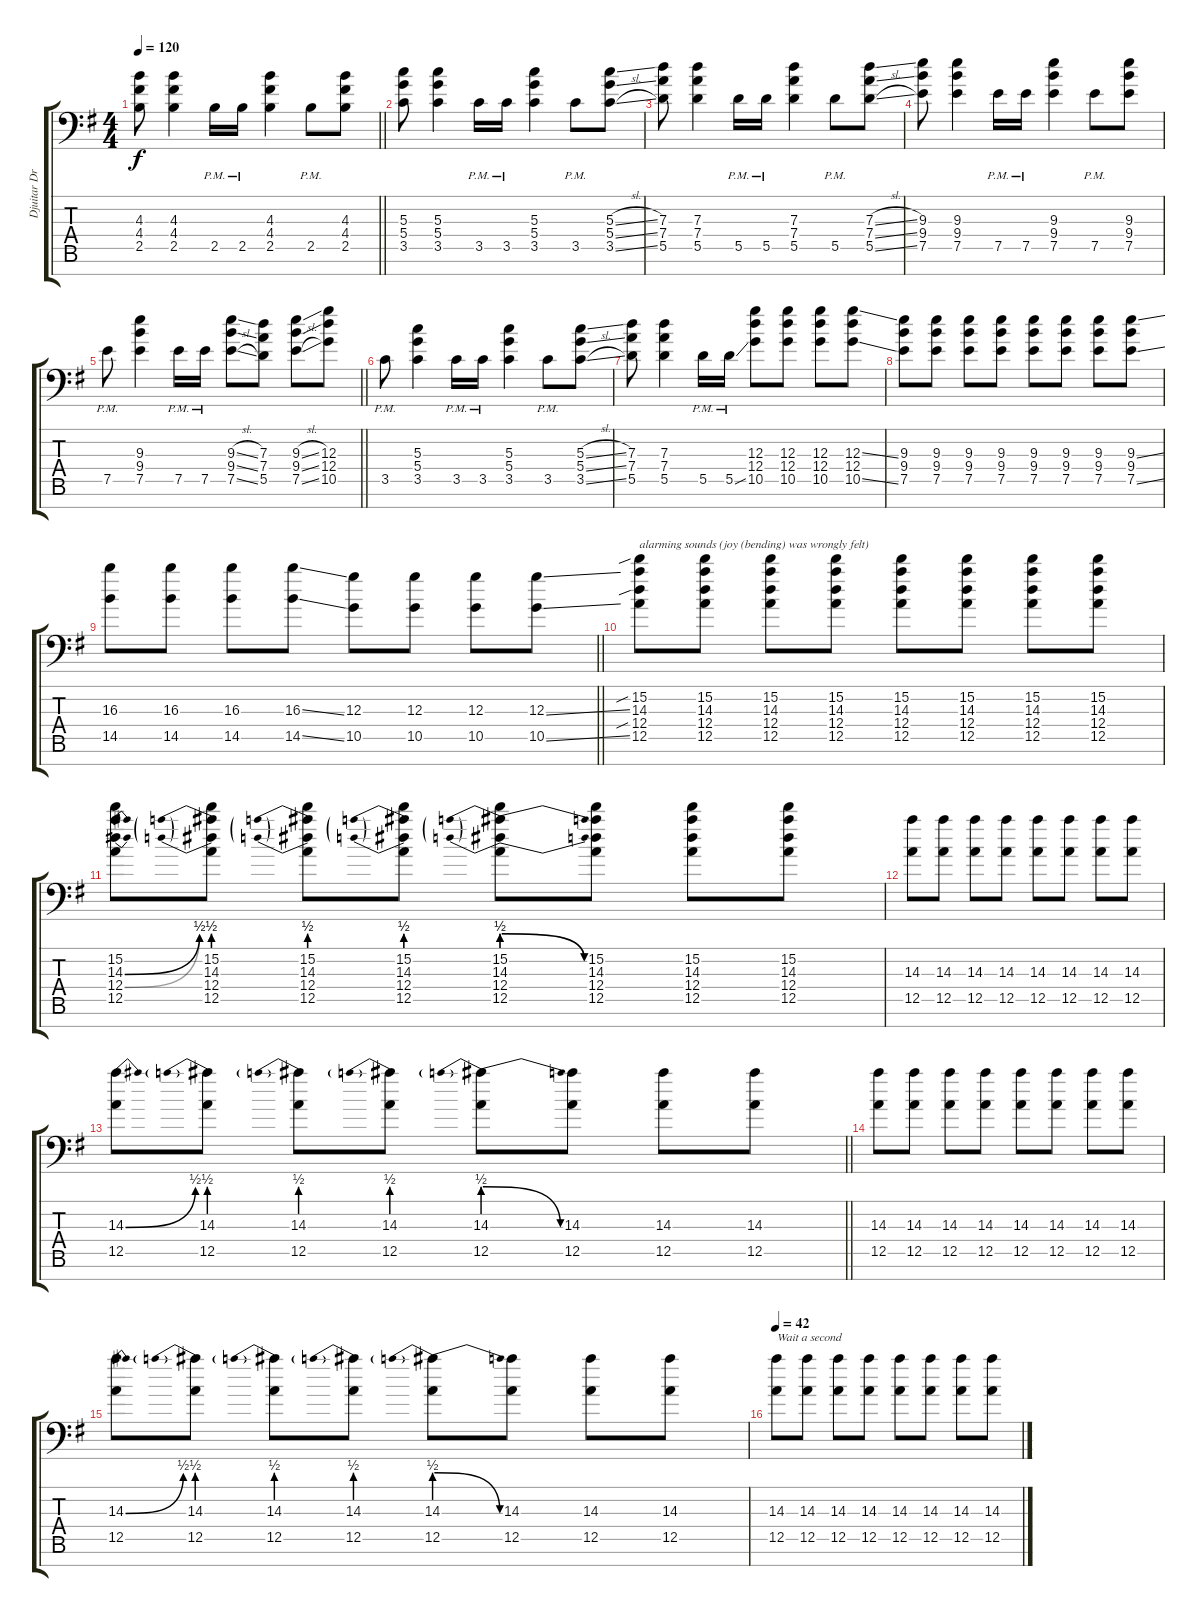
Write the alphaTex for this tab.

\track ("Djuitar Dropped A" "Djuitar Dr") {instrument distortionguitar}
\staff {score tabs}
\tuning (E4 B3 G3 D3 A2 E2 A1) {hide}
\ts (4 4)
\tempo 120
\clef f4
\barLineRight lightlight
\ks eminor
(4.3{t} 4.4{t} 2.5{t}).8{dy f} (4.3 4.4 2.5).4 2.5{pm}.16 2.5{pm}.16 (4.3 4.4 2.5).4 2.5{pm}.8 (4.3 4.4 2.5).8 |
(5.3 5.4 3.5).8 (5.3 5.4 3.5).4 3.5{pm}.16 3.5{pm}.16 (5.3 5.4 3.5).4 3.5{pm}.8 (5.3{sl} 5.4{sl} 3.5{sl}).8 |
(7.3 7.4 5.5).8 (7.3 7.4 5.5).4 5.5{pm}.16 5.5{pm}.16 (7.3 7.4 5.5).4 5.5{pm}.8 (7.3{sl} 7.4{sl} 5.5{sl}).8 |
(9.3 9.4 7.5).8 (9.3 9.4 7.5).4 7.5{pm}.16 7.5{pm}.16 (9.3 9.4 7.5).4 7.5{pm}.8 (9.3 9.4 7.5).8 |
\barLineRight lightlight
7.5{pm}.8 (9.3 9.4 7.5).4 7.5{pm}.16 7.5{pm}.16 (9.3{sl} 9.4{sl} 7.5{sl}).8 (7.3 7.4 5.5).8 (9.3{sl} 9.4{sl} 7.5{sl}).8 (12.3 12.4 10.5).8 |
3.5{pm}.8 (5.3 5.4 3.5).4 3.5{pm}.16 3.5{pm}.16 (5.3 5.4 3.5).4 3.5{pm}.8 (5.3{sl} 5.4{sl} 3.5{sl}).8 |
(7.3 7.4 5.5).8 (7.3 7.4 5.5).4 5.5{pm}.16 5.5{ss pm}.16 (12.3 12.4 10.5).8 (12.3 12.4 10.5).8 (12.3 12.4 10.5).8 (12.3{ss} 12.4 10.5{ss}).8 |
(9.3 9.4 7.5).8 (9.3 9.4 7.5).8 (9.3 9.4 7.5).8 (9.3 9.4 7.5).8 (9.3 9.4 7.5).8 (9.3 9.4 7.5).8 (9.3 9.4 7.5).8 (9.3{ss} 9.4 7.5{ss}).8 |
\barLineRight lightlight
(16.3 14.5).8 (16.3 14.5).8 (16.3 14.5).8 (16.3{ss} 14.5{ss}).8 (12.3 10.5).8 (12.3 10.5).8 (12.3 10.5).8 (12.3{ss} 10.5{ss}).8 |
\section ("" "")
(15.2{sib} 14.3 12.4{sib} 12.5).8{txt "alarming sounds (joy (bending) was wrongly felt)"} (15.2 14.3 12.4 12.5).8 (15.2 14.3 12.4 12.5).8 (15.2 14.3 12.4 12.5).8 (15.2 14.3 12.4 12.5).8 (15.2 14.3 12.4 12.5).8 (15.2 14.3 12.4 12.5).8 (15.2 14.3 12.4 12.5).8 |
(15.2 14.3{be (bend 0 0 60 2)} 12.4{be (bend 0 0 60 2)} 12.5).8 (15.2 14.3{be (prebend 0 2 60 2)} 12.4{be (prebend 0 2 60 2)} 12.5).8 (15.2 14.3{be (prebend 0 2 60 2)} 12.4{be (prebend 0 2 60 2)} 12.5).8 (15.2 14.3{be (prebend 0 2 60 2)} 12.4{be (prebend 0 2 60 2)} 12.5).8 (15.2 14.3{be (prebendrelease 0 2 60 0)} 12.4{be (prebendrelease 0 2 60 0)} 12.5).8 (15.2 14.3 12.4 12.5).8 (15.2 14.3 12.4 12.5).8 (15.2 14.3 12.4 12.5).8 |
(14.3 12.5).8 (14.3 12.5).8 (14.3 12.5).8 (14.3 12.5).8 (14.3 12.5).8 (14.3 12.5).8 (14.3 12.5).8 (14.3 12.5).8 |
\barLineRight lightlight
(14.3{be (bend 0 0 60 2)} 12.5).8 (14.3{be (prebend 0 2 60 2)} 12.5).8 (14.3{be (prebend 0 2 60 2)} 12.5).8 (14.3{be (prebend 0 2 60 2)} 12.5).8 (14.3{be (prebendrelease 0 2 60 0)} 12.5).8 (14.3 12.5).8 (14.3 12.5).8 (14.3 12.5).8 |
(14.3 12.5).8 (14.3 12.5).8 (14.3 12.5).8 (14.3 12.5).8 (14.3 12.5).8 (14.3 12.5).8 (14.3 12.5).8 (14.3 12.5).8 |
(14.3{be (bend 0 0 60 2)} 12.5).8 (14.3{be (prebend 0 2 60 2)} 12.5).8 (14.3{be (prebend 0 2 60 2)} 12.5).8 (14.3{be (prebend 0 2 60 2)} 12.5).8 (14.3{be (prebendrelease 0 2 60 0)} 12.5).8 (14.3 12.5).8 (14.3 12.5).8 (14.3 12.5).8 |
\tempo 42
(14.3 12.5).8{txt "Wait a second"} (14.3 12.5).8 (14.3 12.5).8 (14.3 12.5).8 (14.3 12.5).8 (14.3 12.5).8 (14.3 12.5).8 (14.3 12.5).8
